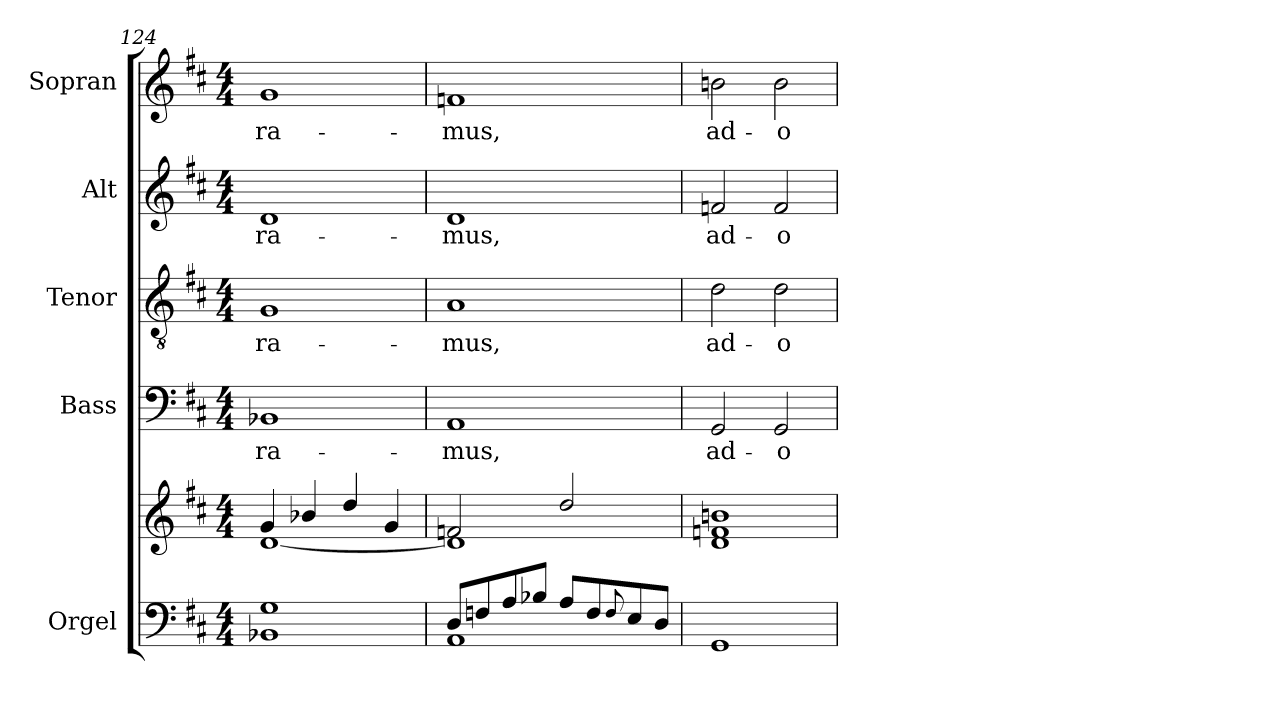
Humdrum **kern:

**kern	**kern	**kern	**text	**kern	**text	**kern	**text	**kern	**text
*part5	*part5	*part4	*part4	*part3	*part3	*part2	*part2	*part1	*part1
*staff6	*staff5	*staff4	*staff4	*staff3	*staff3	*staff2	*staff2	*staff1	*staff1
*I"Orgel	*	*I"Bass	*	*I"Tenor	*	*I"Alt	*	*I"Sopran	*
*I'Org.	*	*I'B	*	*I'T	*	*I'A	*	*I'S	*
*clefF4	*clefG2	*clefF4	*	*clefGv2	*	*clefG2	*	*clefG2	*
*k[f#c#]	*k[f#c#]	*k[f#c#]	*	*k[f#c#]	*	*k[f#c#]	*	*k[f#c#]	*
*D:	*D:	*D:	*	*D:	*	*D:	*	*D:	*
*M4/4	*M4/4	*M4/4	*	*M4/4	*	*M4/4	*	*M4/4	*
=124	=124	=124	=124	=124	=124	=124	=124	=124	=124
*	*^	*	*	*	*	*	*	*	*
!	!	!	!	!LO:LY:b	!	!LO:LY:b	!	!LO:LY:b	!	!LO:LY:b
1BB-X 1G	4g/	[<1d	1BB-X	-ra-	1G	-ra-	1d	-ra-	1g	-ra-
.	4b-X/	.	.	.	.	.	.	.	.	.
.	4dd/	.	.	.	.	.	.	.	.	.
.	4g/	.	.	.	.	.	.	.	.	.
=125	=125	=125	=125	=125	=125	=125	=125	=125	=125	=125
*^	*	*	*	*	*	*	*	*	*	*
!	!	!	!	!	!LO:LY:b	!	!LO:LY:b	!	!LO:LY:b	!	!LO:LY:b
8D/L	1AA	2fn/	1d]	1AA	-mus,	1A	-mus,	1d	-mus,	1fn	-mus,
8Fn/	.	.	.	.	.	.	.	.	.	.	.
8A/	.	.	.	.	.	.	.	.	.	.	.
8B-X/J	.	.	.	.	.	.	.	.	.	.	.
8A/L	.	2dd/	.	.	.	.	.	.	.	.	.
8F/	.	.	.	.	.	.	.	.	.	.	.
8qqF/	.	.	.	.	.	.	.	.	.	.	.
8E/	.	.	.	.	.	.	.	.	.	.	.
8D/J	.	.	.	.	.	.	.	.	.	.	.
*v	*v	*	*	*	*	*	*	*	*	*	*
*	*v	*v	*	*	*	*	*	*	*	*
=126	=126	=126	=126	=126	=126	=126	=126	=126	=126
!	!	!	!LO:LY:b	!	!LO:LY:b	!	!LO:LY:b	!	!LO:LY:b
1GG	1d 1fn 1bn	2GG/	ad-	2d\	ad-	2fn/	ad-	2bn\	ad-
!	!	!	!LO:LY:b	!	!LO:LY:b	!	!LO:LY:b	!	!LO:LY:b
.	.	2GG/	-o-	2d\	-o-	2f/	-o-	2b\	-o-
=	=	=	=	=	=	=	=	=	=
*-	*-	*-	*-	*-	*-	*-	*-	*-	*-
